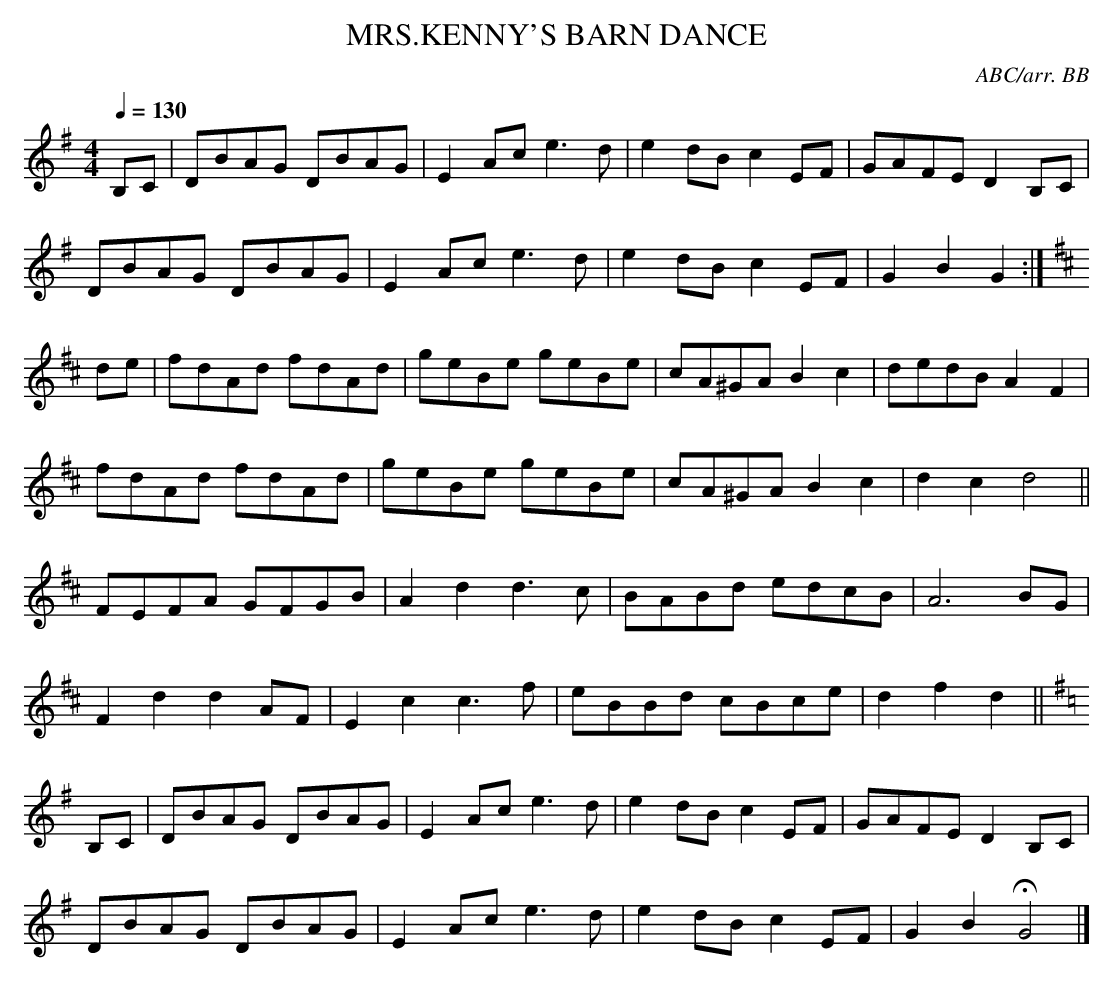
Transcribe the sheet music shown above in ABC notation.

X:1
T:MRS.KENNY'S BARN DANCE
C:ABC/arr. BB
Q:1/4=130
L:1/8
M:4/4
K:G
B,C|DBAG DBAG|E2Ac e3d|e2dB c2EF|GAFE D2B,C|
DBAG DBAG|E2 Ac e3 d|e2 dB c2 EF|G2B2 G2:|
K:D
de|fdAd fdAd|geBe geBe|cA^GA B2c2|dedB A2 F2|
fdAd fdAd|geBe geBe|cA^GA B2c2|d2c2 d4||
FEFA GFGB|A2d2 d3c|BABd edcB|A6 BG|
F2d2 d2AF|E2c2 c3f|eBBd cBce|d2f2 d2||
K:G
B,C|DBAG DBAG|E2Ac e3d|e2dB c2EF|GAFE D2B,C|
DBAG DBAG|E2 Ac e3 d|e2 dB c2 EF|G2B2 HG4|]
